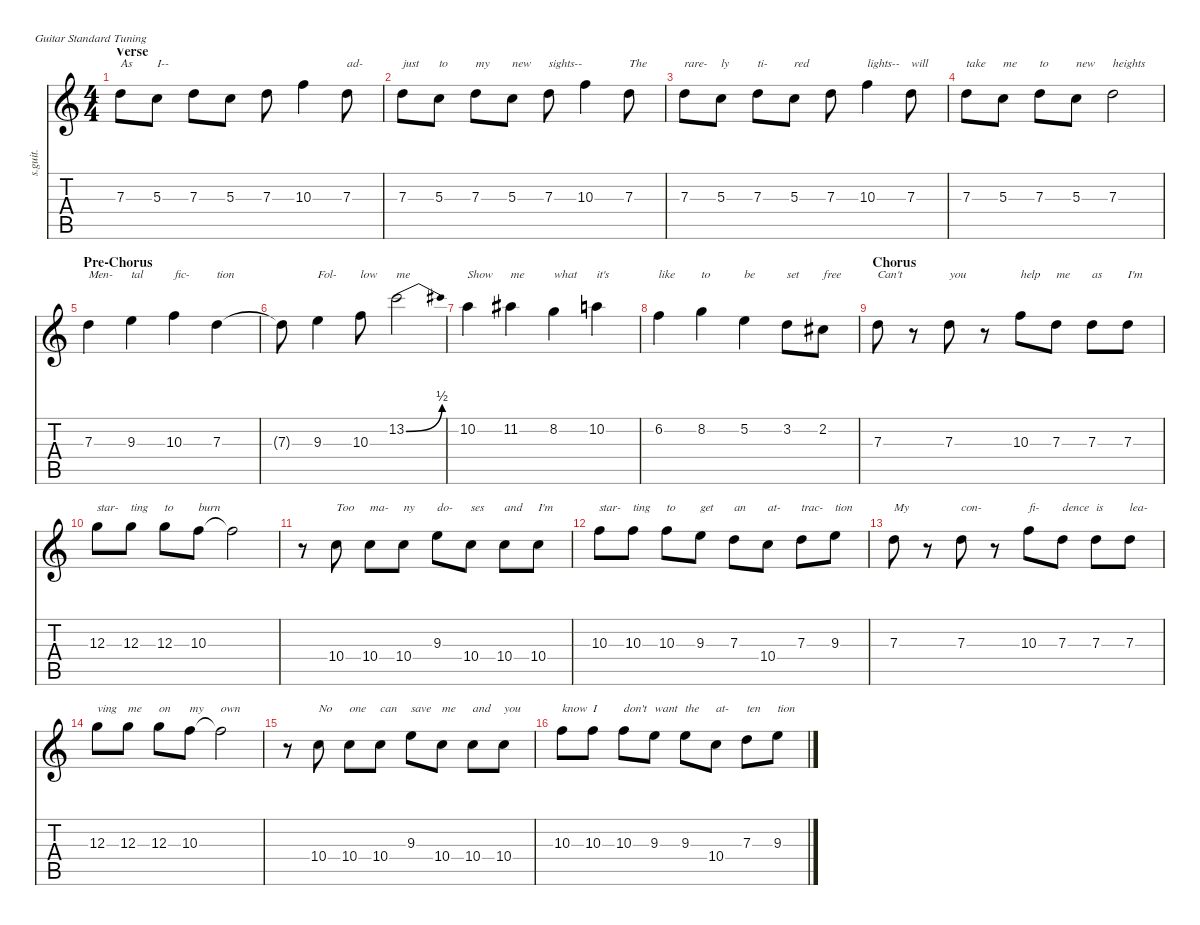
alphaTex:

\defaultSystemsLayout 4
\hideDynamics
\bracketExtendMode nobrackets
\track ("Matt Shadows (Vocals)" "s.guit.") {instrument oboe}
\staff {score tabs}
\tuning (E4 B3 G3 D3 A2 E2)
\displaytranspose 12
\ts (4 4)
\section ("" "Verse")
\tempo (125 hide)
\clef g2
\ks c
7.3.8{txt "As" lyrics (0 "") lyrics (1 "") lyrics (2 "") lyrics (3 "") lyrics (4 "") dy fff} 5.3.8{txt "I--" lyrics (0 "") lyrics (1 "") lyrics (2 "") lyrics (3 "") lyrics (4 "")} 7.3.8{lyrics (0 "") lyrics (1 "") lyrics (2 "") lyrics (3 "") lyrics (4 "")} 5.3.8{lyrics (0 "") lyrics (1 "") lyrics (2 "") lyrics (3 "") lyrics (4 "")} 7.3.8{lyrics (0 "") lyrics (1 "") lyrics (2 "") lyrics (3 "") lyrics (4 "")} 10.3.4{lyrics (0 "") lyrics (1 "") lyrics (2 "") lyrics (3 "") lyrics (4 "")} 7.3.8{txt "ad-" lyrics (0 "") lyrics (1 "") lyrics (2 "") lyrics (3 "") lyrics (4 "")} |
7.3.8{txt "just" lyrics (0 "") lyrics (1 "") lyrics (2 "") lyrics (3 "") lyrics (4 "")} 5.3.8{txt "to" lyrics (0 "") lyrics (1 "") lyrics (2 "") lyrics (3 "") lyrics (4 "")} 7.3.8{txt "my" lyrics (0 "") lyrics (1 "") lyrics (2 "") lyrics (3 "") lyrics (4 "")} 5.3.8{txt "new" lyrics (0 "") lyrics (1 "") lyrics (2 "") lyrics (3 "") lyrics (4 "")} 7.3.8{txt "sights--" lyrics (0 "") lyrics (1 "") lyrics (2 "") lyrics (3 "") lyrics (4 "")} 10.3.4{lyrics (0 "") lyrics (1 "") lyrics (2 "") lyrics (3 "") lyrics (4 "")} 7.3.8{txt "The" lyrics (0 "") lyrics (1 "") lyrics (2 "") lyrics (3 "") lyrics (4 "")} |
7.3.8{txt "rare-" lyrics (0 "") lyrics (1 "") lyrics (2 "") lyrics (3 "") lyrics (4 "")} 5.3.8{txt "ly" lyrics (0 "") lyrics (1 "") lyrics (2 "") lyrics (3 "") lyrics (4 "")} 7.3.8{txt "ti-" lyrics (0 "") lyrics (1 "") lyrics (2 "") lyrics (3 "") lyrics (4 "")} 5.3.8{txt "red" lyrics (0 "") lyrics (1 "") lyrics (2 "") lyrics (3 "") lyrics (4 "")} 7.3.8{lyrics (0 "") lyrics (1 "") lyrics (2 "") lyrics (3 "") lyrics (4 "")} 10.3.4{txt "lights--" lyrics (0 "") lyrics (1 "") lyrics (2 "") lyrics (3 "") lyrics (4 "")} 7.3.8{txt "will" lyrics (0 "") lyrics (1 "") lyrics (2 "") lyrics (3 "") lyrics (4 "")} |
7.3.8{txt "take" lyrics (0 "") lyrics (1 "") lyrics (2 "") lyrics (3 "") lyrics (4 "")} 5.3.8{txt "me" lyrics (0 "") lyrics (1 "") lyrics (2 "") lyrics (3 "") lyrics (4 "")} 7.3.8{txt "to" lyrics (0 "") lyrics (1 "") lyrics (2 "") lyrics (3 "") lyrics (4 "")} 5.3.8{txt "new" lyrics (0 "") lyrics (1 "") lyrics (2 "") lyrics (3 "") lyrics (4 "")} 7.3.2{txt "heights" lyrics (0 "") lyrics (1 "") lyrics (2 "") lyrics (3 "") lyrics (4 "")} |
\section ("" "Pre-Chorus")
7.3.4{txt "Men-" lyrics (0 "") lyrics (1 "") lyrics (2 "") lyrics (3 "") lyrics (4 "")} 9.3.4{txt "tal" lyrics (0 "") lyrics (1 "") lyrics (2 "") lyrics (3 "") lyrics (4 "")} 10.3.4{txt "fic-" lyrics (0 "") lyrics (1 "") lyrics (2 "") lyrics (3 "") lyrics (4 "")} 7.3.4{txt "tion" lyrics (0 "") lyrics (1 "") lyrics (2 "") lyrics (3 "") lyrics (4 "")} |
7.3{t}.8{lyrics (0 "") lyrics (1 "") lyrics (2 "") lyrics (3 "") lyrics (4 "") dy f} 9.3.4{txt "Fol-" lyrics (0 "") lyrics (1 "") lyrics (2 "") lyrics (3 "") lyrics (4 "") dy fff} 10.3.8{txt "low" lyrics (0 "") lyrics (1 "") lyrics (2 "") lyrics (3 "") lyrics (4 "")} 13.2{be (bend 0 0 15 2)}.2{txt "me" lyrics (0 "") lyrics (1 "") lyrics (2 "") lyrics (3 "") lyrics (4 "")} |
10.2.4{txt "Show" lyrics (0 "") lyrics (1 "") lyrics (2 "") lyrics (3 "") lyrics (4 "")} 11.2{acc #}.4{txt "me" lyrics (0 "") lyrics (1 "") lyrics (2 "") lyrics (3 "") lyrics (4 "")} 8.2.4{txt "what" lyrics (0 "") lyrics (1 "") lyrics (2 "") lyrics (3 "") lyrics (4 "")} 10.2.4{txt "it's" lyrics (0 "") lyrics (1 "") lyrics (2 "") lyrics (3 "") lyrics (4 "")} |
6.2.4{txt "like" lyrics (0 "") lyrics (1 "") lyrics (2 "") lyrics (3 "") lyrics (4 "")} 8.2.4{txt "to" lyrics (0 "") lyrics (1 "") lyrics (2 "") lyrics (3 "") lyrics (4 "")} 5.2.4{txt "be" lyrics (0 "") lyrics (1 "") lyrics (2 "") lyrics (3 "") lyrics (4 "")} 3.2.8{txt "set" lyrics (0 "") lyrics (1 "") lyrics (2 "") lyrics (3 "") lyrics (4 "")} 2.2{acc #}.8{txt "free" lyrics (0 "") lyrics (1 "") lyrics (2 "") lyrics (3 "") lyrics (4 "")} |
\section ("" "Chorus")
7.3.8{txt "Can't" lyrics (0 "") lyrics (1 "") lyrics (2 "") lyrics (3 "") lyrics (4 "")} r.8 7.3.8{txt "you" lyrics (0 "") lyrics (1 "") lyrics (2 "") lyrics (3 "") lyrics (4 "")} r.8 10.3.8{txt "help" lyrics (0 "") lyrics (1 "") lyrics (2 "") lyrics (3 "") lyrics (4 "")} 7.3.8{txt "me" lyrics (0 "") lyrics (1 "") lyrics (2 "") lyrics (3 "") lyrics (4 "")} 7.3.8{txt "as" lyrics (0 "") lyrics (1 "") lyrics (2 "") lyrics (3 "") lyrics (4 "")} 7.3.8{txt "I'm" lyrics (0 "") lyrics (1 "") lyrics (2 "") lyrics (3 "") lyrics (4 "")} |
12.3.8{txt "star-" lyrics (0 "") lyrics (1 "") lyrics (2 "") lyrics (3 "") lyrics (4 "")} 12.3.8{txt "ting" lyrics (0 "") lyrics (1 "") lyrics (2 "") lyrics (3 "") lyrics (4 "")} 12.3.8{txt "to" lyrics (0 "") lyrics (1 "") lyrics (2 "") lyrics (3 "") lyrics (4 "")} 10.3.8{txt "burn" lyrics (0 "") lyrics (1 "") lyrics (2 "") lyrics (3 "") lyrics (4 "")} 10.3{t}.2{lyrics (0 "") lyrics (1 "") lyrics (2 "") lyrics (3 "") lyrics (4 "") dy f} |
r.8 10.4.8{txt "Too" lyrics (0 "") lyrics (1 "") lyrics (2 "") lyrics (3 "") lyrics (4 "") dy fff} 10.4.8{txt "ma-" lyrics (0 "") lyrics (1 "") lyrics (2 "") lyrics (3 "") lyrics (4 "")} 10.4.8{txt "ny" lyrics (0 "") lyrics (1 "") lyrics (2 "") lyrics (3 "") lyrics (4 "")} 9.3.8{txt "do-" lyrics (0 "") lyrics (1 "") lyrics (2 "") lyrics (3 "") lyrics (4 "")} 10.4.8{txt "ses" lyrics (0 "") lyrics (1 "") lyrics (2 "") lyrics (3 "") lyrics (4 "")} 10.4.8{txt "and" lyrics (0 "") lyrics (1 "") lyrics (2 "") lyrics (3 "") lyrics (4 "")} 10.4.8{txt "I'm" lyrics (0 "") lyrics (1 "") lyrics (2 "") lyrics (3 "") lyrics (4 "")} |
10.3.8{txt "star-" lyrics (0 "") lyrics (1 "") lyrics (2 "") lyrics (3 "") lyrics (4 "")} 10.3.8{txt "ting" lyrics (0 "") lyrics (1 "") lyrics (2 "") lyrics (3 "") lyrics (4 "")} 10.3.8{txt "to" lyrics (0 "") lyrics (1 "") lyrics (2 "") lyrics (3 "") lyrics (4 "")} 9.3.8{txt "get" lyrics (0 "") lyrics (1 "") lyrics (2 "") lyrics (3 "") lyrics (4 "")} 7.3.8{txt "an" lyrics (0 "") lyrics (1 "") lyrics (2 "") lyrics (3 "") lyrics (4 "")} 10.4.8{txt "at-" lyrics (0 "") lyrics (1 "") lyrics (2 "") lyrics (3 "") lyrics (4 "")} 7.3.8{txt "trac-" lyrics (0 "") lyrics (1 "") lyrics (2 "") lyrics (3 "") lyrics (4 "")} 9.3.8{txt "tion" lyrics (0 "") lyrics (1 "") lyrics (2 "") lyrics (3 "") lyrics (4 "")} |
7.3.8{txt "My" lyrics (0 "") lyrics (1 "") lyrics (2 "") lyrics (3 "") lyrics (4 "")} r.8 7.3.8{txt "con-" lyrics (0 "") lyrics (1 "") lyrics (2 "") lyrics (3 "") lyrics (4 "")} r.8 10.3.8{txt "fi-" lyrics (0 "") lyrics (1 "") lyrics (2 "") lyrics (3 "") lyrics (4 "")} 7.3.8{txt "dence" lyrics (0 "") lyrics (1 "") lyrics (2 "") lyrics (3 "") lyrics (4 "")} 7.3.8{txt "is" lyrics (0 "") lyrics (1 "") lyrics (2 "") lyrics (3 "") lyrics (4 "")} 7.3.8{txt "lea-" lyrics (0 "") lyrics (1 "") lyrics (2 "") lyrics (3 "") lyrics (4 "")} |
12.3.8{txt "ving" lyrics (0 "") lyrics (1 "") lyrics (2 "") lyrics (3 "") lyrics (4 "")} 12.3.8{txt "me" lyrics (0 "") lyrics (1 "") lyrics (2 "") lyrics (3 "") lyrics (4 "")} 12.3.8{txt "on" lyrics (0 "") lyrics (1 "") lyrics (2 "") lyrics (3 "") lyrics (4 "")} 10.3.8{txt "my" lyrics (0 "") lyrics (1 "") lyrics (2 "") lyrics (3 "") lyrics (4 "")} 10.3{t}.2{txt "own" lyrics (0 "") lyrics (1 "") lyrics (2 "") lyrics (3 "") lyrics (4 "") dy f} |
r.8 10.4.8{txt "No" lyrics (0 "") lyrics (1 "") lyrics (2 "") lyrics (3 "") lyrics (4 "") dy fff} 10.4.8{txt "one" lyrics (0 "") lyrics (1 "") lyrics (2 "") lyrics (3 "") lyrics (4 "")} 10.4.8{txt "can" lyrics (0 "") lyrics (1 "") lyrics (2 "") lyrics (3 "") lyrics (4 "")} 9.3.8{txt "save" lyrics (0 "") lyrics (1 "") lyrics (2 "") lyrics (3 "") lyrics (4 "")} 10.4.8{txt "me" lyrics (0 "") lyrics (1 "") lyrics (2 "") lyrics (3 "") lyrics (4 "")} 10.4.8{txt "and" lyrics (0 "") lyrics (1 "") lyrics (2 "") lyrics (3 "") lyrics (4 "")} 10.4.8{txt "you" lyrics (0 "") lyrics (1 "") lyrics (2 "") lyrics (3 "") lyrics (4 "")} |
10.3.8{txt "know" lyrics (0 "") lyrics (1 "") lyrics (2 "") lyrics (3 "") lyrics (4 "")} 10.3.8{txt "I" lyrics (0 "") lyrics (1 "") lyrics (2 "") lyrics (3 "") lyrics (4 "")} 10.3.8{txt "don't" lyrics (0 "") lyrics (1 "") lyrics (2 "") lyrics (3 "") lyrics (4 "")} 9.3.8{txt "want" lyrics (0 "") lyrics (1 "") lyrics (2 "") lyrics (3 "") lyrics (4 "")} 9.3.8{txt "the" lyrics (0 "") lyrics (1 "") lyrics (2 "") lyrics (3 "") lyrics (4 "") dy f} 10.4.8{txt "at-" lyrics (0 "") lyrics (1 "") lyrics (2 "") lyrics (3 "") lyrics (4 "") dy fff} 7.3.8{txt "ten" lyrics (0 "") lyrics (1 "") lyrics (2 "") lyrics (3 "") lyrics (4 "")} 9.3.8{txt "tion" lyrics (0 "") lyrics (1 "") lyrics (2 "") lyrics (3 "") lyrics (4 "")}
